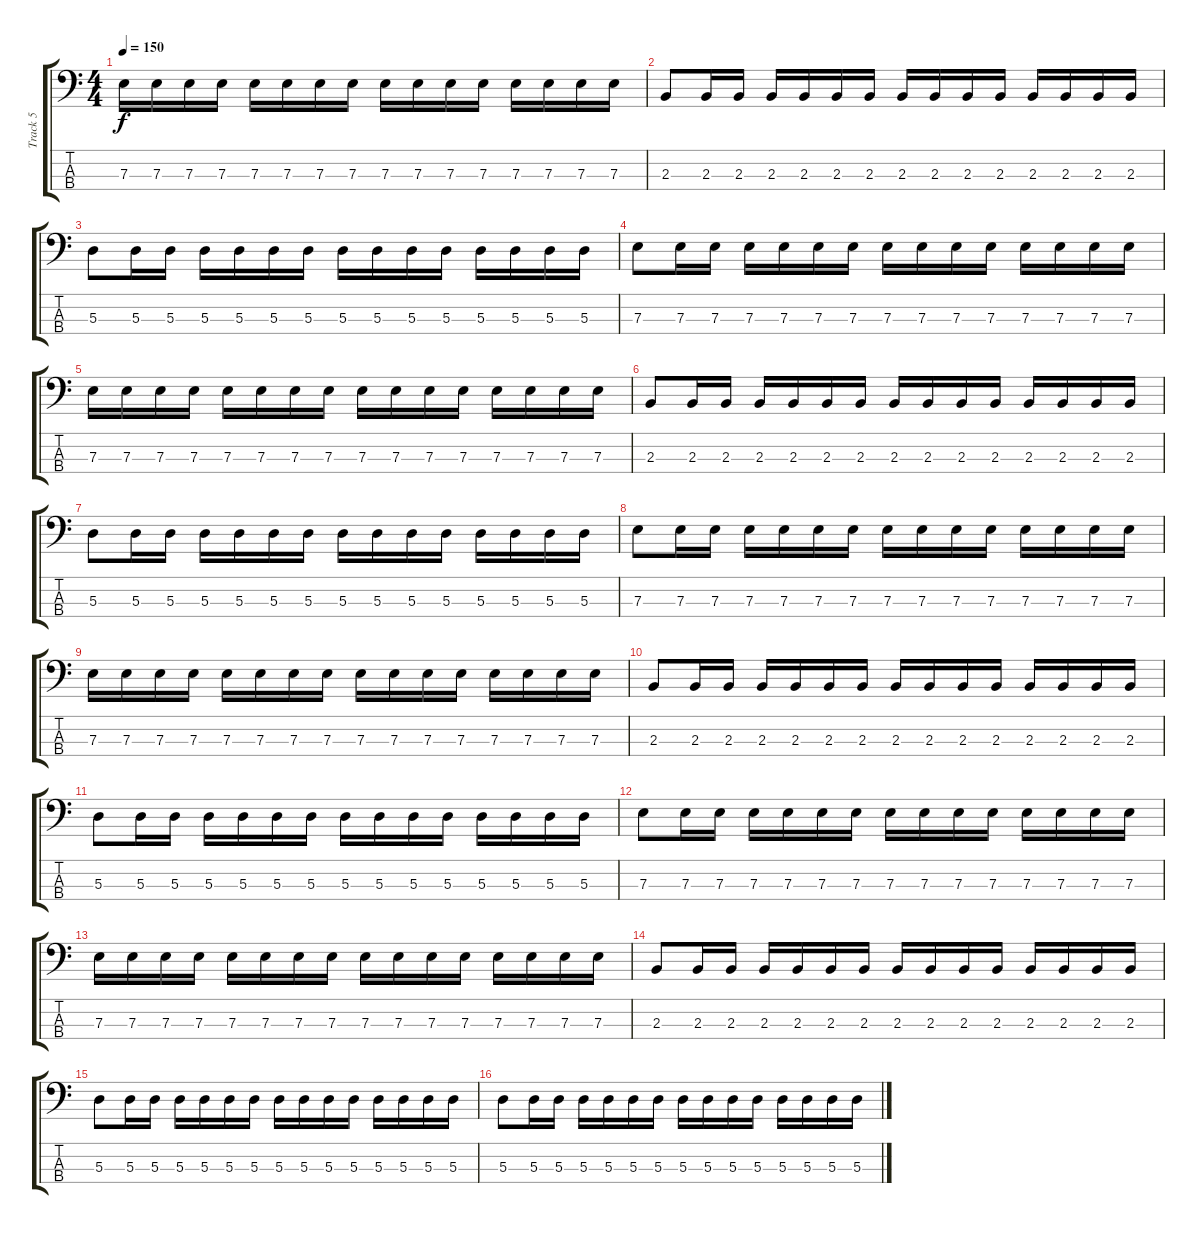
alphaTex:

\track ("Track 5" "Track 5") {instrument electricbassfinger}
\staff {score tabs}
\tuning (G2 D2 A1 E1) {hide}
\ts (4 4)
\tempo 150
\clef f4
\ks c
7.3.16{dy f} 7.3.16 7.3.16 7.3.16 7.3.16 7.3.16 7.3.16 7.3.16 7.3.16 7.3.16 7.3.16 7.3.16 7.3.16 7.3.16 7.3.16 7.3.16 |
2.3.8 2.3.16 2.3.16 2.3.16 2.3.16 2.3.16 2.3.16 2.3.16 2.3.16 2.3.16 2.3.16 2.3.16 2.3.16 2.3.16 2.3.16 |
5.3.8 5.3.16 5.3.16 5.3.16 5.3.16 5.3.16 5.3.16 5.3.16 5.3.16 5.3.16 5.3.16 5.3.16 5.3.16 5.3.16 5.3.16 |
7.3.8 7.3.16 7.3.16 7.3.16 7.3.16 7.3.16 7.3.16 7.3.16 7.3.16 7.3.16 7.3.16 7.3.16 7.3.16 7.3.16 7.3.16 |
7.3.16 7.3.16 7.3.16 7.3.16 7.3.16 7.3.16 7.3.16 7.3.16 7.3.16 7.3.16 7.3.16 7.3.16 7.3.16 7.3.16 7.3.16 7.3.16 |
2.3.8 2.3.16 2.3.16 2.3.16 2.3.16 2.3.16 2.3.16 2.3.16 2.3.16 2.3.16 2.3.16 2.3.16 2.3.16 2.3.16 2.3.16 |
5.3.8 5.3.16 5.3.16 5.3.16 5.3.16 5.3.16 5.3.16 5.3.16 5.3.16 5.3.16 5.3.16 5.3.16 5.3.16 5.3.16 5.3.16 |
7.3.8 7.3.16 7.3.16 7.3.16 7.3.16 7.3.16 7.3.16 7.3.16 7.3.16 7.3.16 7.3.16 7.3.16 7.3.16 7.3.16 7.3.16 |
7.3.16 7.3.16 7.3.16 7.3.16 7.3.16 7.3.16 7.3.16 7.3.16 7.3.16 7.3.16 7.3.16 7.3.16 7.3.16 7.3.16 7.3.16 7.3.16 |
2.3.8 2.3.16 2.3.16 2.3.16 2.3.16 2.3.16 2.3.16 2.3.16 2.3.16 2.3.16 2.3.16 2.3.16 2.3.16 2.3.16 2.3.16 |
5.3.8 5.3.16 5.3.16 5.3.16 5.3.16 5.3.16 5.3.16 5.3.16 5.3.16 5.3.16 5.3.16 5.3.16 5.3.16 5.3.16 5.3.16 |
7.3.8 7.3.16 7.3.16 7.3.16 7.3.16 7.3.16 7.3.16 7.3.16 7.3.16 7.3.16 7.3.16 7.3.16 7.3.16 7.3.16 7.3.16 |
7.3.16 7.3.16 7.3.16 7.3.16 7.3.16 7.3.16 7.3.16 7.3.16 7.3.16 7.3.16 7.3.16 7.3.16 7.3.16 7.3.16 7.3.16 7.3.16 |
2.3.8 2.3.16 2.3.16 2.3.16 2.3.16 2.3.16 2.3.16 2.3.16 2.3.16 2.3.16 2.3.16 2.3.16 2.3.16 2.3.16 2.3.16 |
5.3.8 5.3.16 5.3.16 5.3.16 5.3.16 5.3.16 5.3.16 5.3.16 5.3.16 5.3.16 5.3.16 5.3.16 5.3.16 5.3.16 5.3.16 |
5.3.8 5.3.16 5.3.16 5.3.16 5.3.16 5.3.16 5.3.16 5.3.16 5.3.16 5.3.16 5.3.16 5.3.16 5.3.16 5.3.16 5.3.16
